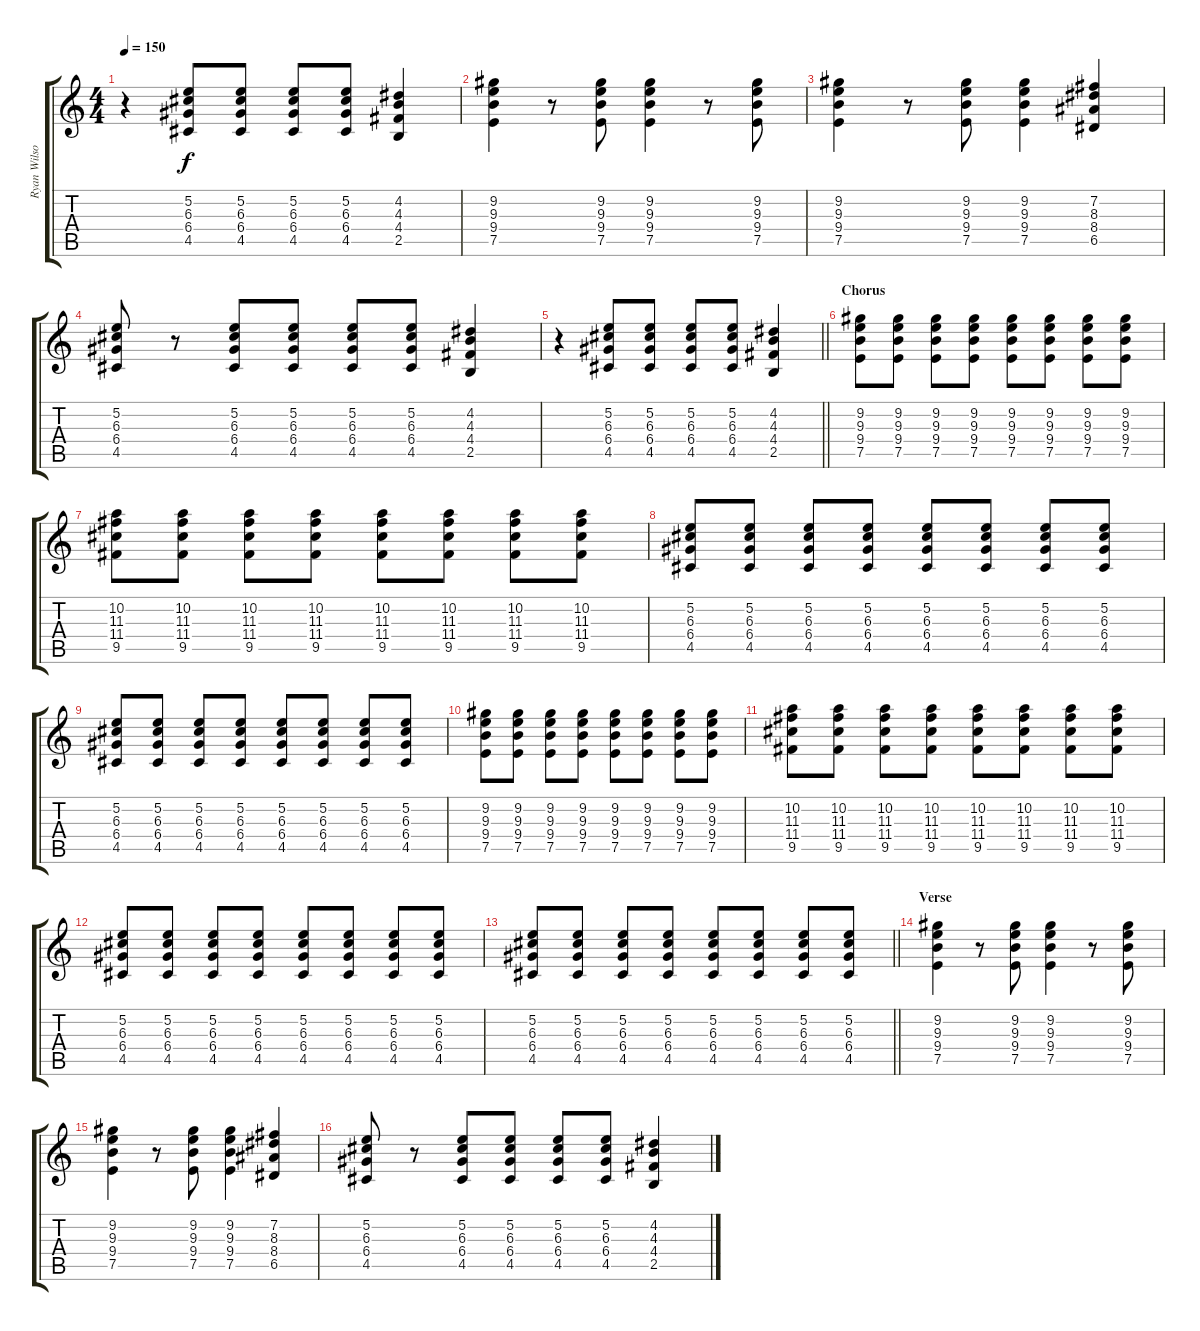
\track ("Ryan Wilson" "Ryan Wilso") {instrument overdrivenguitar}
\staff {score tabs}
\tuning (E4 B3 G3 D3 A2 E2) {hide}
\ts (4 4)
\tempo 150
\clef g2
\ks c
r.4{dy f} (5.2 6.3 6.4 4.5).8 (5.2 6.3 6.4 4.5).8 (5.2 6.3 6.4 4.5).8 (5.2 6.3 6.4 4.5).8 (4.2 4.3 4.4 2.5).4 |
(9.2 9.3 9.4 7.5).4 r.8 (9.2 9.3 9.4 7.5).8 (9.2 9.3 9.4 7.5).4 r.8 (9.2 9.3 9.4 7.5).8 |
(9.2 9.3 9.4 7.5).4 r.8 (9.2 9.3 9.4 7.5).8 (9.2 9.3 9.4 7.5).4 (7.2 8.3 8.4 6.5).4 |
(5.2 6.3 6.4 4.5).8 r.8 (5.2 6.3 6.4 4.5).8 (5.2 6.3 6.4 4.5).8 (5.2 6.3 6.4 4.5).8 (5.2 6.3 6.4 4.5).8 (4.2 4.3 4.4 2.5).4 |
\barLineRight lightlight
r.4 (5.2 6.3 6.4 4.5).8 (5.2 6.3 6.4 4.5).8 (5.2 6.3 6.4 4.5).8 (5.2 6.3 6.4 4.5).8 (4.2 4.3 4.4 2.5).4 |
\section ("" "Chorus")
(9.2 9.3 9.4 7.5).8 (9.2 9.3 9.4 7.5).8 (9.2 9.3 9.4 7.5).8 (9.2 9.3 9.4 7.5).8 (9.2 9.3 9.4 7.5).8 (9.2 9.3 9.4 7.5).8 (9.2 9.3 9.4 7.5).8 (9.2 9.3 9.4 7.5).8 |
(10.2 11.3 11.4 9.5).8 (10.2 11.3 11.4 9.5).8 (10.2 11.3 11.4 9.5).8 (10.2 11.3 11.4 9.5).8 (10.2 11.3 11.4 9.5).8 (10.2 11.3 11.4 9.5).8 (10.2 11.3 11.4 9.5).8 (10.2 11.3 11.4 9.5).8 |
(5.2 6.3 6.4 4.5).8 (5.2 6.3 6.4 4.5).8 (5.2 6.3 6.4 4.5).8 (5.2 6.3 6.4 4.5).8 (5.2 6.3 6.4 4.5).8 (5.2 6.3 6.4 4.5).8 (5.2 6.3 6.4 4.5).8 (5.2 6.3 6.4 4.5).8 |
(5.2 6.3 6.4 4.5).8 (5.2 6.3 6.4 4.5).8 (5.2 6.3 6.4 4.5).8 (5.2 6.3 6.4 4.5).8 (5.2 6.3 6.4 4.5).8 (5.2 6.3 6.4 4.5).8 (5.2 6.3 6.4 4.5).8 (5.2 6.3 6.4 4.5).8 |
(9.2 9.3 9.4 7.5).8 (9.2 9.3 9.4 7.5).8 (9.2 9.3 9.4 7.5).8 (9.2 9.3 9.4 7.5).8 (9.2 9.3 9.4 7.5).8 (9.2 9.3 9.4 7.5).8 (9.2 9.3 9.4 7.5).8 (9.2 9.3 9.4 7.5).8 |
(10.2 11.3 11.4 9.5).8 (10.2 11.3 11.4 9.5).8 (10.2 11.3 11.4 9.5).8 (10.2 11.3 11.4 9.5).8 (10.2 11.3 11.4 9.5).8 (10.2 11.3 11.4 9.5).8 (10.2 11.3 11.4 9.5).8 (10.2 11.3 11.4 9.5).8 |
(5.2 6.3 6.4 4.5).8 (5.2 6.3 6.4 4.5).8 (5.2 6.3 6.4 4.5).8 (5.2 6.3 6.4 4.5).8 (5.2 6.3 6.4 4.5).8 (5.2 6.3 6.4 4.5).8 (5.2 6.3 6.4 4.5).8 (5.2 6.3 6.4 4.5).8 |
\barLineRight lightlight
(5.2 6.3 6.4 4.5).8 (5.2 6.3 6.4 4.5).8 (5.2 6.3 6.4 4.5).8 (5.2 6.3 6.4 4.5).8 (5.2 6.3 6.4 4.5).8 (5.2 6.3 6.4 4.5).8 (5.2 6.3 6.4 4.5).8 (5.2 6.3 6.4 4.5).8 |
\section ("" "Verse")
(9.2 9.3 9.4 7.5).4 r.8 (9.2 9.3 9.4 7.5).8 (9.2 9.3 9.4 7.5).4 r.8 (9.2 9.3 9.4 7.5).8 |
(9.2 9.3 9.4 7.5).4 r.8 (9.2 9.3 9.4 7.5).8 (9.2 9.3 9.4 7.5).4 (7.2 8.3 8.4 6.5).4 |
(5.2 6.3 6.4 4.5).8 r.8 (5.2 6.3 6.4 4.5).8 (5.2 6.3 6.4 4.5).8 (5.2 6.3 6.4 4.5).8 (5.2 6.3 6.4 4.5).8 (4.2 4.3 4.4 2.5).4
